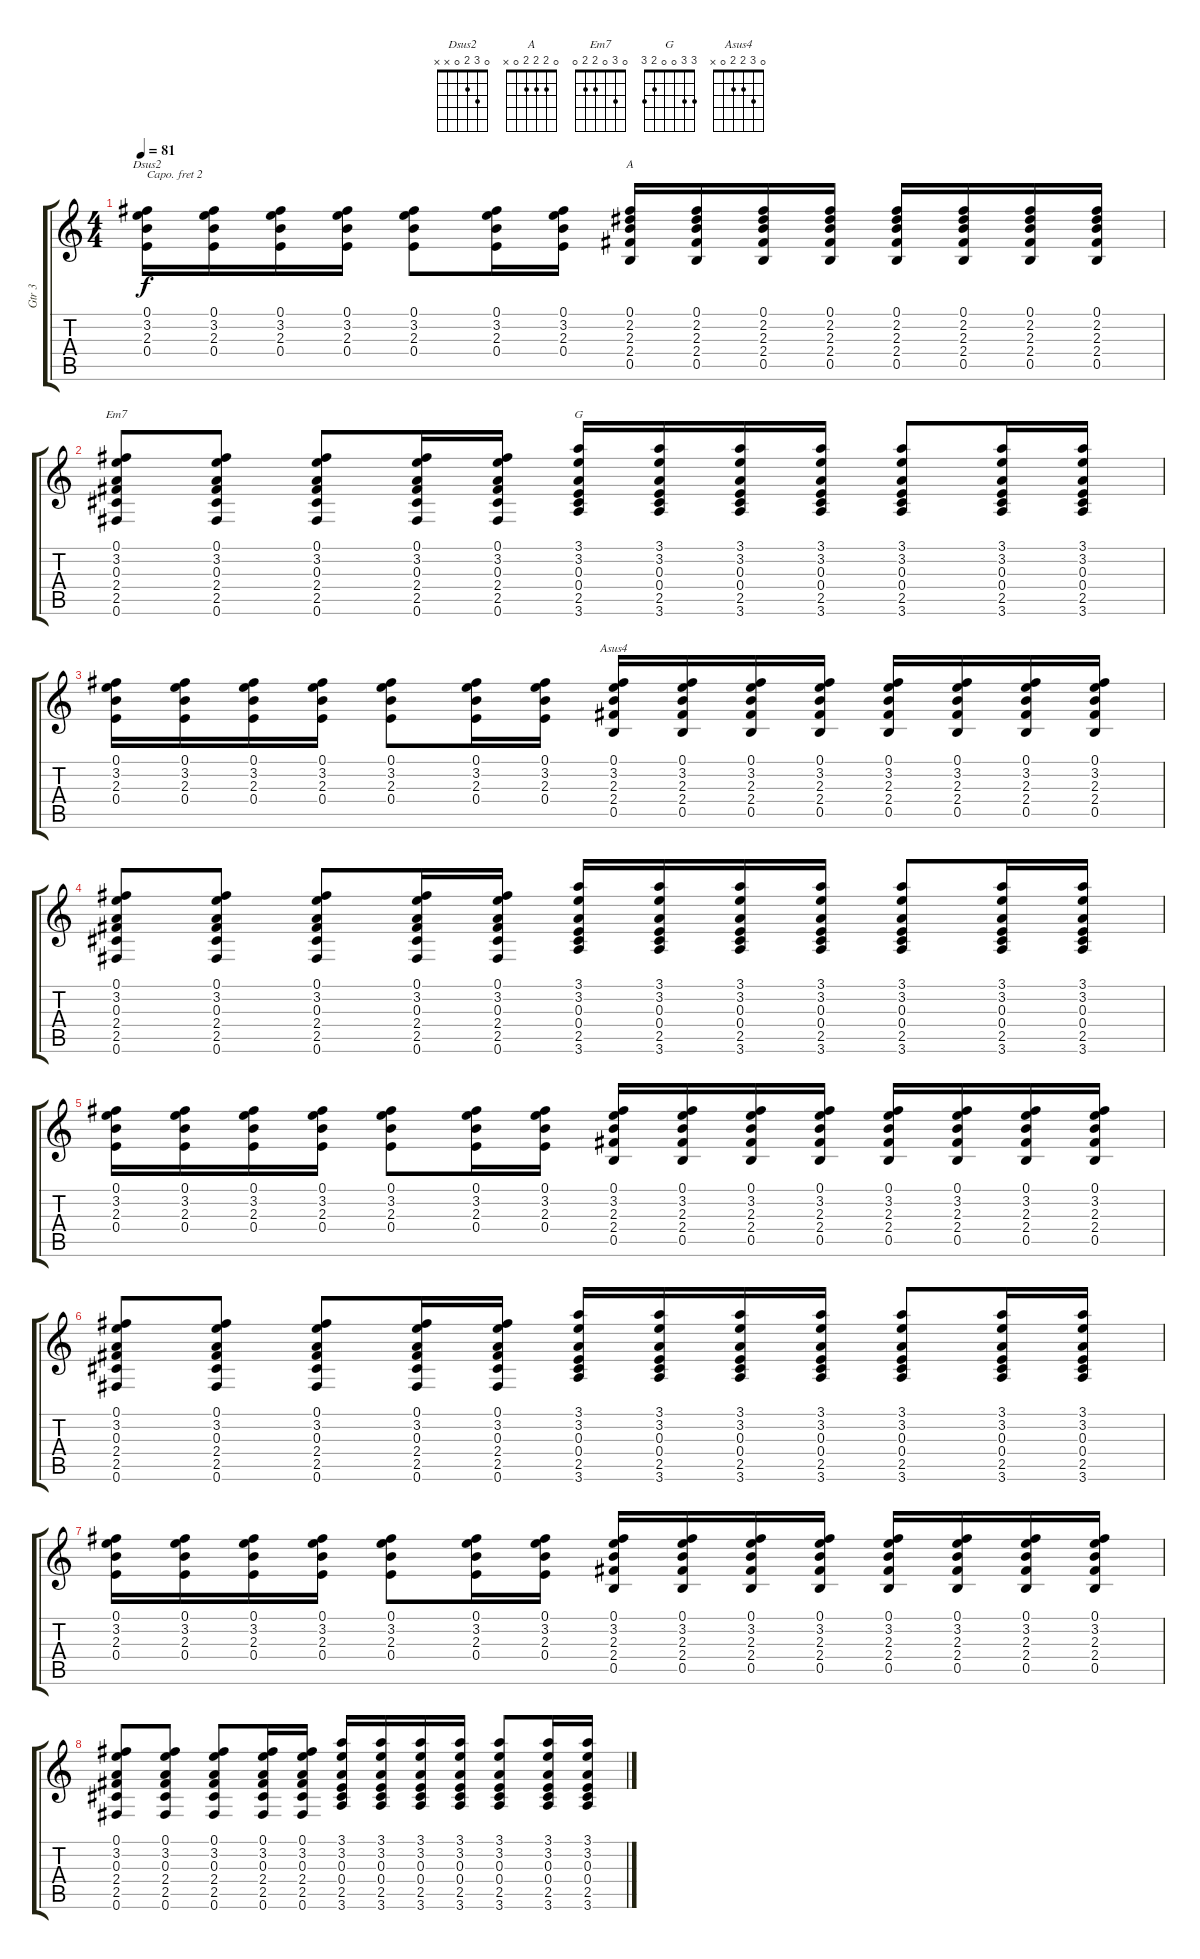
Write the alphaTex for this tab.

\track ("Gtr 3" "Gtr 3") {instrument acousticguitarsteel}
\staff {score tabs}
\capo 2
\tuning (E4 B3 G3 D3 A2 E2) {hide}
\chord ("Dsus2" 0 3 2 0 x x)
\chord ("A" 0 2 2 2 0 x)
\chord ("Em7" 0 3 0 2 2 0)
\chord ("G" 3 3 0 0 2 3)
\chord ("Asus4" 0 3 2 2 0 x)
\ts (4 4)
\tempo 81
\clef g2
\ks c
(0.1 3.2 2.3 0.4).16{ch "Dsus2" dy f} (0.1 3.2 2.3 0.4).16 (0.1 3.2 2.3 0.4).16 (0.1 3.2 2.3 0.4).16 (0.1 3.2 2.3 0.4).8 (0.1 3.2 2.3 0.4).16 (0.1 3.2 2.3 0.4).16 (0.1 2.2 2.3 2.4 0.5).16{ch "A"} (0.1 2.2 2.3 2.4 0.5).16 (0.1 2.2 2.3 2.4 0.5).16 (0.1 2.2 2.3 2.4 0.5).16 (0.1 2.2 2.3 2.4 0.5).16 (0.1 2.2 2.3 2.4 0.5).16 (0.1 2.2 2.3 2.4 0.5).16 (0.1 2.2 2.3 2.4 0.5).16 |
(0.1 3.2 0.3 2.4 2.5 0.6).8{ch "Em7"} (0.1 3.2 0.3 2.4 2.5 0.6).8 (0.1 3.2 0.3 2.4 2.5 0.6).8 (0.1 3.2 0.3 2.4 2.5 0.6).16 (0.1 3.2 0.3 2.4 2.5 0.6).16 (3.1 3.2 0.3 0.4 2.5 3.6).16{ch "G"} (3.1 3.2 0.3 0.4 2.5 3.6).16 (3.1 3.2 0.3 0.4 2.5 3.6).16 (3.1 3.2 0.3 0.4 2.5 3.6).16 (3.1 3.2 0.3 0.4 2.5 3.6).8 (3.1 3.2 0.3 0.4 2.5 3.6).16 (3.1 3.2 0.3 0.4 2.5 3.6).16 |
(0.1 3.2 2.3 0.4).16 (0.1 3.2 2.3 0.4).16 (0.1 3.2 2.3 0.4).16 (0.1 3.2 2.3 0.4).16 (0.1 3.2 2.3 0.4).8 (0.1 3.2 2.3 0.4).16 (0.1 3.2 2.3 0.4).16 (0.1 3.2 2.3 2.4 0.5).16{ch "Asus4"} (0.1 3.2 2.3 2.4 0.5).16 (0.1 3.2 2.3 2.4 0.5).16 (0.1 3.2 2.3 2.4 0.5).16 (0.1 3.2 2.3 2.4 0.5).16 (0.1 3.2 2.3 2.4 0.5).16 (0.1 3.2 2.3 2.4 0.5).16 (0.1 3.2 2.3 2.4 0.5).16 |
(0.1 3.2 0.3 2.4 2.5 0.6).8 (0.1 3.2 0.3 2.4 2.5 0.6).8 (0.1 3.2 0.3 2.4 2.5 0.6).8 (0.1 3.2 0.3 2.4 2.5 0.6).16 (0.1 3.2 0.3 2.4 2.5 0.6).16 (3.1 3.2 0.3 0.4 2.5 3.6).16 (3.1 3.2 0.3 0.4 2.5 3.6).16 (3.1 3.2 0.3 0.4 2.5 3.6).16 (3.1 3.2 0.3 0.4 2.5 3.6).16 (3.1 3.2 0.3 0.4 2.5 3.6).8 (3.1 3.2 0.3 0.4 2.5 3.6).16 (3.1 3.2 0.3 0.4 2.5 3.6).16 |
(0.1 3.2 2.3 0.4).16 (0.1 3.2 2.3 0.4).16 (0.1 3.2 2.3 0.4).16 (0.1 3.2 2.3 0.4).16 (0.1 3.2 2.3 0.4).8 (0.1 3.2 2.3 0.4).16 (0.1 3.2 2.3 0.4).16 (0.1 3.2 2.3 2.4 0.5).16 (0.1 3.2 2.3 2.4 0.5).16 (0.1 3.2 2.3 2.4 0.5).16 (0.1 3.2 2.3 2.4 0.5).16 (0.1 3.2 2.3 2.4 0.5).16 (0.1 3.2 2.3 2.4 0.5).16 (0.1 3.2 2.3 2.4 0.5).16 (0.1 3.2 2.3 2.4 0.5).16 |
(0.1 3.2 0.3 2.4 2.5 0.6).8 (0.1 3.2 0.3 2.4 2.5 0.6).8 (0.1 3.2 0.3 2.4 2.5 0.6).8 (0.1 3.2 0.3 2.4 2.5 0.6).16 (0.1 3.2 0.3 2.4 2.5 0.6).16 (3.1 3.2 0.3 0.4 2.5 3.6).16 (3.1 3.2 0.3 0.4 2.5 3.6).16 (3.1 3.2 0.3 0.4 2.5 3.6).16 (3.1 3.2 0.3 0.4 2.5 3.6).16 (3.1 3.2 0.3 0.4 2.5 3.6).8 (3.1 3.2 0.3 0.4 2.5 3.6).16 (3.1 3.2 0.3 0.4 2.5 3.6).16 |
(0.1 3.2 2.3 0.4).16 (0.1 3.2 2.3 0.4).16 (0.1 3.2 2.3 0.4).16 (0.1 3.2 2.3 0.4).16 (0.1 3.2 2.3 0.4).8 (0.1 3.2 2.3 0.4).16 (0.1 3.2 2.3 0.4).16 (0.1 3.2 2.3 2.4 0.5).16 (0.1 3.2 2.3 2.4 0.5).16 (0.1 3.2 2.3 2.4 0.5).16 (0.1 3.2 2.3 2.4 0.5).16 (0.1 3.2 2.3 2.4 0.5).16 (0.1 3.2 2.3 2.4 0.5).16 (0.1 3.2 2.3 2.4 0.5).16 (0.1 3.2 2.3 2.4 0.5).16 |
(0.1 3.2 0.3 2.4 2.5 0.6).8 (0.1 3.2 0.3 2.4 2.5 0.6).8 (0.1 3.2 0.3 2.4 2.5 0.6).8 (0.1 3.2 0.3 2.4 2.5 0.6).16 (0.1 3.2 0.3 2.4 2.5 0.6).16 (3.1 3.2 0.3 0.4 2.5 3.6).16 (3.1 3.2 0.3 0.4 2.5 3.6).16 (3.1 3.2 0.3 0.4 2.5 3.6).16 (3.1 3.2 0.3 0.4 2.5 3.6).16 (3.1 3.2 0.3 0.4 2.5 3.6).8 (3.1 3.2 0.3 0.4 2.5 3.6).16 (3.1 3.2 0.3 0.4 2.5 3.6).16
